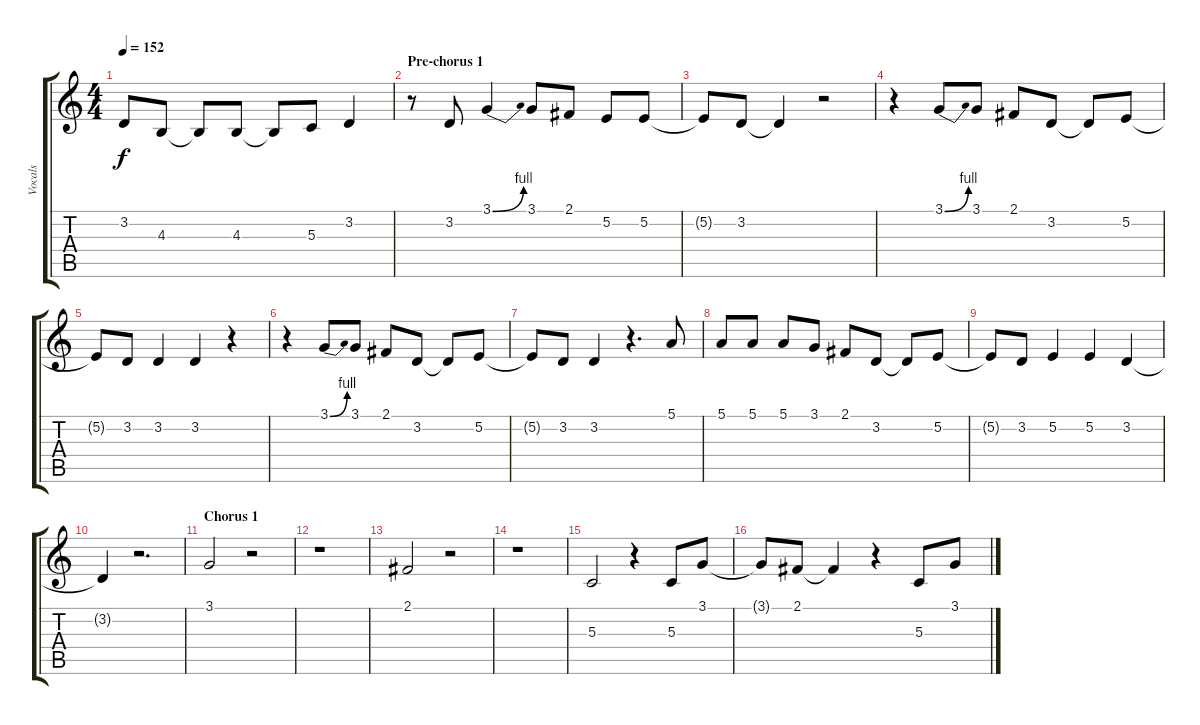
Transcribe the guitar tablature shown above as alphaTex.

\track ("Vocals" "Vocals") {instrument altosax}
\staff {score tabs}
\tuning (E4 B3 G3 D3 A2 E2) {hide}
\ts (4 4)
\tempo 152
\clef g2
\ks c
3.2{t}.8{dy f} 4.3.8 4.3{t}.8 4.3.8 4.3{t}.8 5.3.8 3.2.4 |
\section ("" "Pre-chorus 1")
r.8 3.2.8 3.1{be (bend 0 0 60 4)}.4 3.1.8 2.1.8 5.2.8 5.2.8 |
5.2{t}.8 3.2.8 3.2{t}.4 r.2 |
r.4 3.1{be (bend 0 0 60 4)}.8 3.1.8 2.1.8 3.2.8 3.2{t}.8 5.2.8 |
5.2{t}.8 3.2.8 3.2.4 3.2.4 r.4 |
r.4 3.1{be (bend 0 0 60 4)}.8 3.1.8 2.1.8 3.2.8 3.2{t}.8 5.2.8 |
5.2{t}.8 3.2.8 3.2.4 r.4{d} 5.1.8 |
5.1.8 5.1.8 5.1.8 3.1.8 2.1.8 3.2.8 3.2{t}.8 5.2.8 |
5.2{t}.8 3.2.8 5.2.4 5.2.4 3.2.4 |
3.2{t}.4 r.2{d} |
\section ("" "Chorus 1")
3.1.2 r.2 |
r.1 |
2.1.2 r.2 |
r.1 |
5.3.2 r.4 5.3.8 3.1.8 |
3.1{t}.8 2.1.8 2.1{t}.4 r.4 5.3.8 3.1.8
